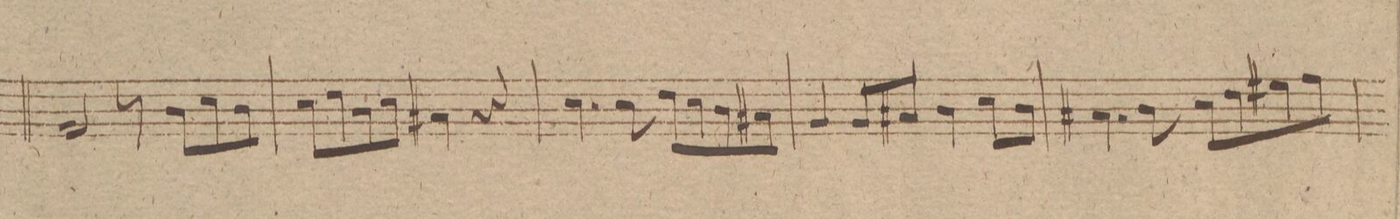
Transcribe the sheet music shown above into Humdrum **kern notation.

**kern	**dynam
*I"Oboe 2do in	*
*clefG2	*
*k[f#c#g#d#]	*
*met(c)	*
*M4/4	*
2f#/	.
8r	.
8b\L	.
8cc#\	.
8b\J	.
=233	=233
8cc#\L	.
8dd#\	.
8b\	.
8cc#\J	.
4a#X\	.
4r	.
=234	=234
4.cc#\	.
8cc#\	.
8dd#\L	.
8cc#\	.
8b\	.
8a#X\J	.
=235	=235
4g#/	.
8g#/L	.
8a#X/J	.
4b\	.
8cc#\L	.
8b\J	.
=236	=236
4.a#X\	.
8b\	.
8cc#\L	.
8dd#\	.
8ee#X\	.
8ff#\J	.
=237	=237
*-	*-
